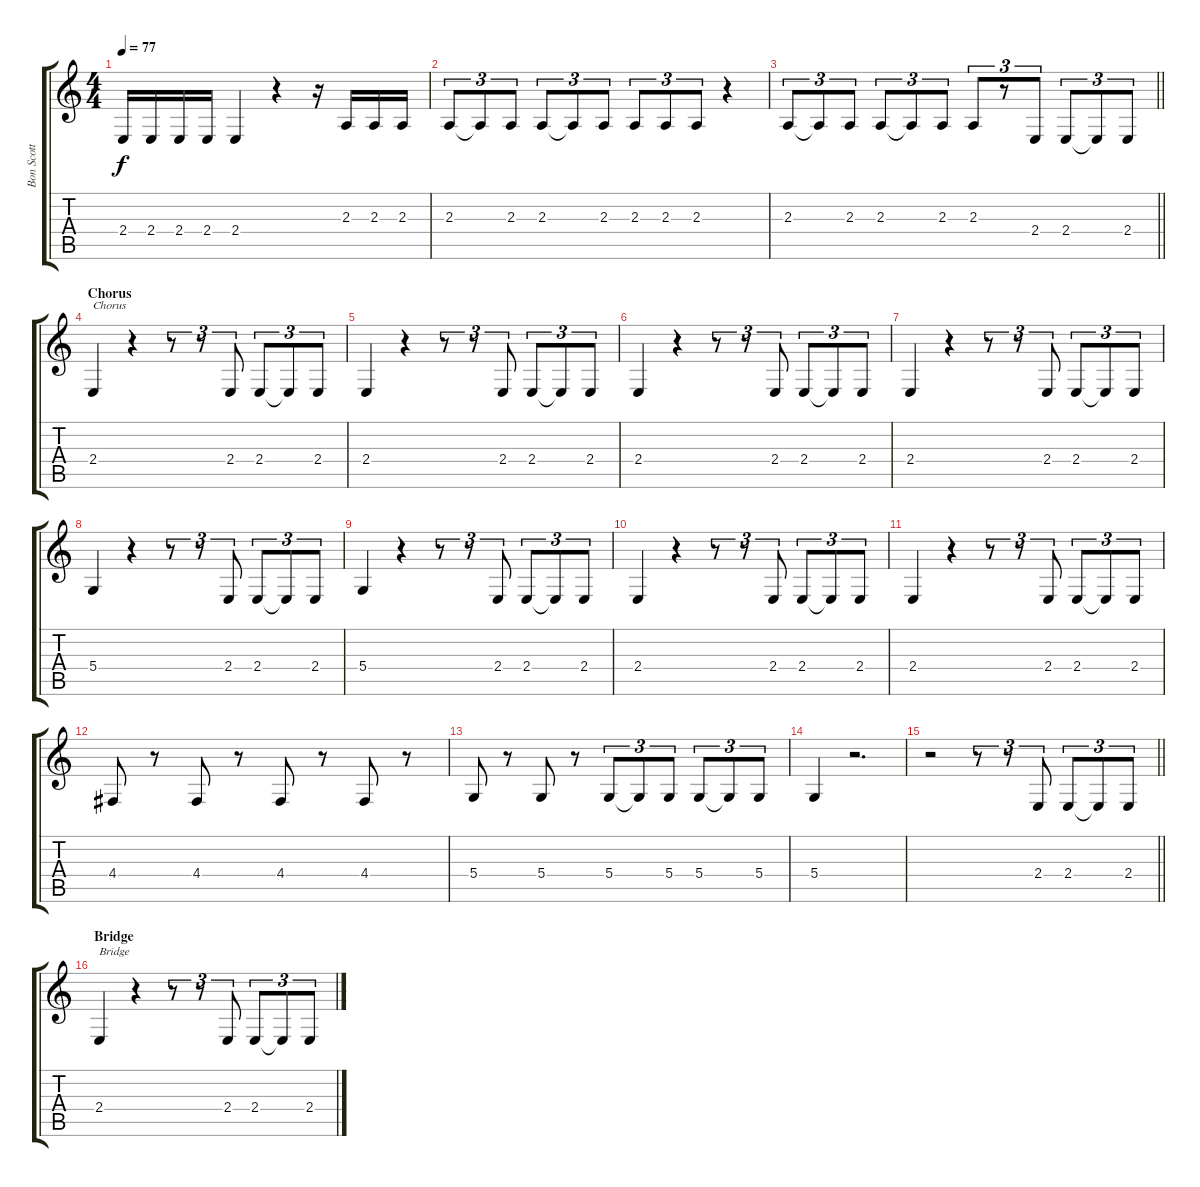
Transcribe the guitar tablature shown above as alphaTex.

\track ("Bon Scott" "Bon Scott") {instrument harmonica}
\staff {score tabs}
\tuning (E4 B3 G3 D3 A2 E2) {hide}
\ts (4 4)
\tempo 77
\clef g2
\ks c
2.4.16{dy f} 2.4.16 2.4.16 2.4.16 2.4.4 r.4 r.16 2.3.16 2.3.16 2.3.16 |
2.3.8{tu (3 2)} 2.3{t}.8{tu (3 2)} 2.3.8{tu (3 2)} 2.3.8{tu (3 2)} 2.3{t}.8{tu (3 2)} 2.3.8{tu (3 2)} 2.3.8{tu (3 2)} 2.3.8{tu (3 2)} 2.3.8{tu (3 2)} r.4 |
\barLineRight lightlight
2.3.8{tu (3 2)} 2.3{t}.8{tu (3 2)} 2.3.8{tu (3 2)} 2.3.8{tu (3 2)} 2.3{t}.8{tu (3 2)} 2.3.8{tu (3 2)} 2.3.8{tu (3 2)} r.8{tu (3 2)} 2.4.8{tu (3 2)} 2.4.8{tu (3 2)} 2.4{t}.8{tu (3 2)} 2.4.8{tu (3 2)} |
\section ("" "Chorus")
2.4.4{txt "Chorus"} r.4 r.8{tu (3 2)} r.8{tu (3 2)} 2.4.8{tu (3 2)} 2.4.8{tu (3 2)} 2.4{t}.8{tu (3 2)} 2.4.8{tu (3 2)} |
2.4.4 r.4 r.8{tu (3 2)} r.8{tu (3 2)} 2.4.8{tu (3 2)} 2.4.8{tu (3 2)} 2.4{t}.8{tu (3 2)} 2.4.8{tu (3 2)} |
2.4.4 r.4 r.8{tu (3 2)} r.8{tu (3 2)} 2.4.8{tu (3 2)} 2.4.8{tu (3 2)} 2.4{t}.8{tu (3 2)} 2.4.8{tu (3 2)} |
2.4.4 r.4 r.8{tu (3 2)} r.8{tu (3 2)} 2.4.8{tu (3 2)} 2.4.8{tu (3 2)} 2.4{t}.8{tu (3 2)} 2.4.8{tu (3 2)} |
5.4.4 r.4 r.8{tu (3 2)} r.8{tu (3 2)} 2.4.8{tu (3 2)} 2.4.8{tu (3 2)} 2.4{t}.8{tu (3 2)} 2.4.8{tu (3 2)} |
5.4.4 r.4 r.8{tu (3 2)} r.8{tu (3 2)} 2.4.8{tu (3 2)} 2.4.8{tu (3 2)} 2.4{t}.8{tu (3 2)} 2.4.8{tu (3 2)} |
2.4.4 r.4 r.8{tu (3 2)} r.8{tu (3 2)} 2.4.8{tu (3 2)} 2.4.8{tu (3 2)} 2.4{t}.8{tu (3 2)} 2.4.8{tu (3 2)} |
2.4.4 r.4 r.8{tu (3 2)} r.8{tu (3 2)} 2.4.8{tu (3 2)} 2.4.8{tu (3 2)} 2.4{t}.8{tu (3 2)} 2.4.8{tu (3 2)} |
4.4.8 r.8 4.4.8 r.8 4.4.8 r.8 4.4.8 r.8 |
5.4.8 r.8 5.4.8 r.8 5.4.8{tu (3 2)} 5.4{t}.8{tu (3 2)} 5.4.8{tu (3 2)} 5.4.8{tu (3 2)} 5.4{t}.8{tu (3 2)} 5.4.8{tu (3 2)} |
5.4.4 r.2{d} |
\barLineRight lightlight
r.2 r.8{tu (3 2)} r.8{tu (3 2)} 2.4.8{tu (3 2)} 2.4.8{tu (3 2)} 2.4{t}.8{tu (3 2)} 2.4.8{tu (3 2)} |
\section ("" "Bridge")
2.4.4{txt "Bridge"} r.4 r.8{tu (3 2)} r.8{tu (3 2)} 2.4.8{tu (3 2)} 2.4.8{tu (3 2)} 2.4{t}.8{tu (3 2)} 2.4.8{tu (3 2)}
